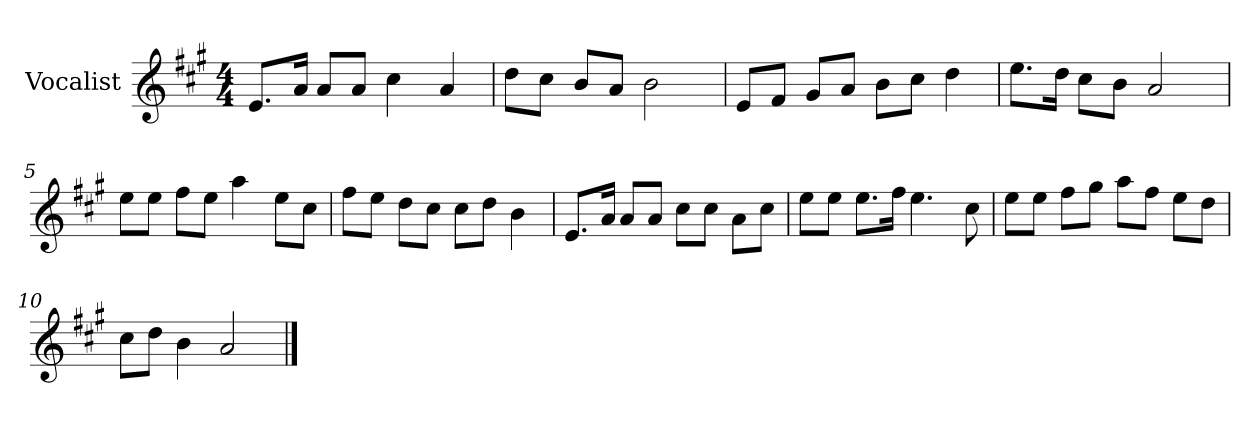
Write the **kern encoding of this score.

**kern
*part1
*staff1
*I"Vocalist
*k[f#c#g#]
*A:
*M4/4
=1
8.eL
16aJk
8aL
8aJ
4cc#
4a
=2
8ddL
8cc#J
8bL
8aJ
2b
=3
8eL
8f#J
8g#L
8aJ
8bL
8cc#J
4dd
=4
8.eeL
16ddJk
8cc#L
8bJ
2a
=5
8eeL
8eeJ
8ff#L
8eeJ
4aa
8eeL
8cc#J
=6
8ff#L
8eeJ
8ddL
8cc#J
8cc#L
8ddJ
4b
=7
8.eL
16aJk
8aL
8aJ
8cc#L
8cc#J
8aL
8cc#J
=8
8eeL
8eeJ
8.eeL
16ff#Jk
4.ee
8cc#
=9
8eeL
8eeJ
8ff#L
8gg#J
8aaL
8ff#J
8eeL
8ddJ
=10
8cc#L
8ddJ
4b
2a
==
*-
